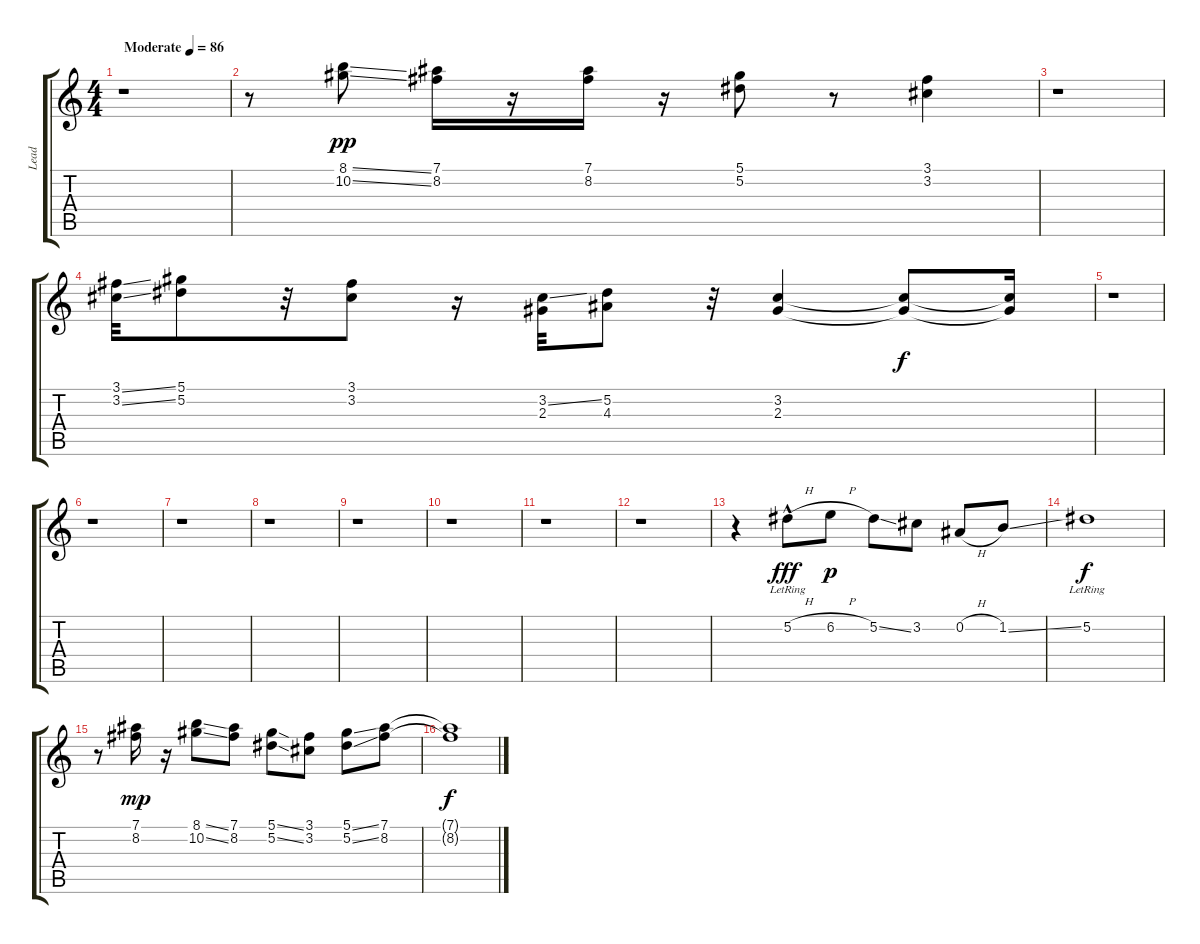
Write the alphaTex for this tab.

\track ("Lead" "Lead") {instrument acousticguitarsteel}
\staff {score tabs}
\tuning (Eb4 Bb3 Gb3 Db3 Ab2 Eb2) {hide}
\ts (4 4)
\tempo (86 "Moderate")
\clef g2
\ks c
r.1{dy pp instrument acousticguitarsteel} |
r.8 (8.1{ss} 10.2{ss}).8 (7.1 8.2).16 r.16 (7.1 8.2).16 r.16 (5.1 5.2).8 r.8 (3.1 3.2).4 |
r.1 |
(3.1{ss} 3.2{ss}).32 (5.1 5.2).8 r.32 (3.1 3.2).8 r.16 (3.2{ss} 2.3).32 (5.2 4.3).8 r.32 (3.2 2.3).4 (3.2{t} 2.3{t}).8{dy f} (3.2{t} 2.3{t}).16 |
r.1 |
r.1 |
r.1 |
r.1 |
r.1 |
r.1 |
r.1 |
r.1 |
r.4 5.2{h hac lr}.8{dy fff} 6.2{h}.8{dy p} 5.2{ss}.8 3.2.8 0.2{h}.8 1.2{ss}.8 |
5.2{lr}.1{dy f} |
r.8 (7.1 8.2).16{dy mp} r.16 (8.1{ss} 10.2{ss}).8 (7.1 8.2).8 (5.1{ss} 5.2{ss}).8 (3.1 3.2).8 (5.1{ss} 5.2{ss}).8 (7.1 8.2).8 |
(7.1{t} 8.2{t}).1{dy f}
